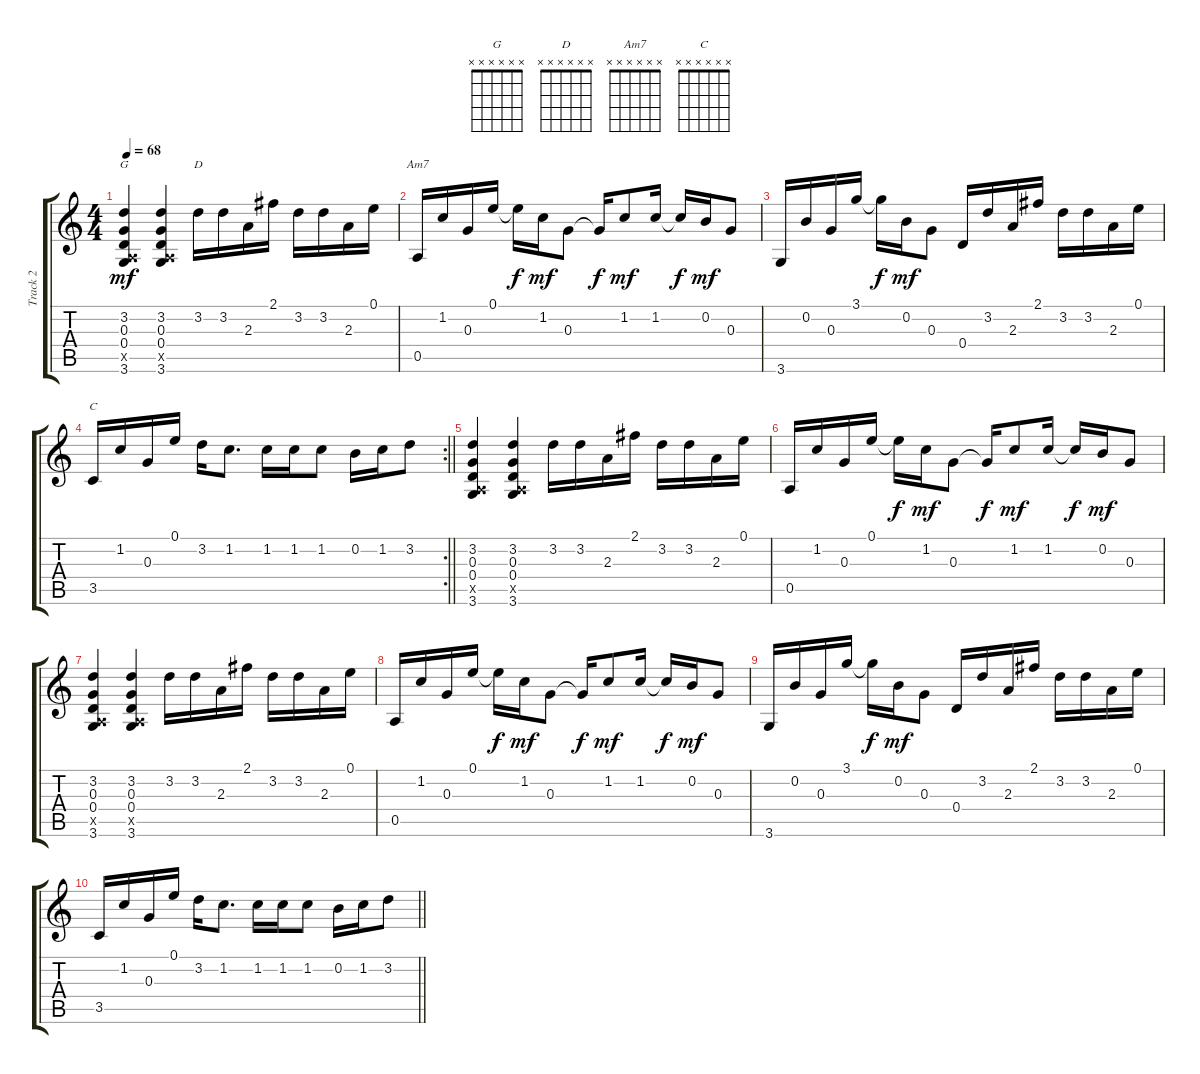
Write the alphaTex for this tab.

\track ("Track 2" "Track 2") {instrument electricguitarclean}
\staff {score tabs}
\tuning (E4 B3 G3 D3 A2 E2) {hide}
\chord ("G" x x x x x x)
\chord ("D" x x x x x x)
\chord ("Am7" x x x x x x)
\chord ("C" x x x x x x)
\ts (4 4)
\tempo 68
\clef g2
\ks c
(3.2 0.3 0.4 0.5{x} 3.6).4{ch "G" dy mf} (3.2 0.3 0.4 0.5{x} 3.6).4 3.2.16{ch "D"} 3.2.16 2.3.16 2.1.16 3.2.16 3.2.16 2.3.16 0.1.16 |
0.5.16{ch "Am7"} 1.2.16 0.3.16 0.1.16 0.1{t}.16{dy f} 1.2.16{dy mf} 0.3.8 0.3{t}.16{dy f} 1.2.8{dy mf} 1.2.16 1.2{t}.16{dy f} 0.2.16{dy mf} 0.3.8 |
3.6.16 0.2.16 0.3.16 3.1.16 3.1{t}.16{dy f} 0.2.16{dy mf} 0.3.8 0.4.16 3.2.16 2.3.16 2.1.16 3.2.16 3.2.16 2.3.16 0.1.16 |
\rc 2
\barLineRight lightlight
3.5.16{ch "C"} 1.2.16 0.3.16 0.1.16 3.2.16 1.2.8{d} 1.2.16 1.2.16 1.2.8 0.2.16 1.2.16 3.2.8 |
(3.2 0.3 0.4 0.5{x} 3.6).4 (3.2 0.3 0.4 0.5{x} 3.6).4 3.2.16 3.2.16 2.3.16 2.1.16 3.2.16 3.2.16 2.3.16 0.1.16 |
0.5.16 1.2.16 0.3.16 0.1.16 0.1{t}.16{dy f} 1.2.16{dy mf} 0.3.8 0.3{t}.16{dy f} 1.2.8{dy mf} 1.2.16 1.2{t}.16{dy f} 0.2.16{dy mf} 0.3.8 |
(3.2 0.3 0.4 0.5{x} 3.6).4 (3.2 0.3 0.4 0.5{x} 3.6).4 3.2.16 3.2.16 2.3.16 2.1.16 3.2.16 3.2.16 2.3.16 0.1.16 |
0.5.16 1.2.16 0.3.16 0.1.16 0.1{t}.16{dy f} 1.2.16{dy mf} 0.3.8 0.3{t}.16{dy f} 1.2.8{dy mf} 1.2.16 1.2{t}.16{dy f} 0.2.16{dy mf} 0.3.8 |
3.6.16 0.2.16 0.3.16 3.1.16 3.1{t}.16{dy f} 0.2.16{dy mf} 0.3.8 0.4.16 3.2.16 2.3.16 2.1.16 3.2.16 3.2.16 2.3.16 0.1.16 |
\barLineRight lightlight
3.5.16 1.2.16 0.3.16 0.1.16 3.2.16 1.2.8{d} 1.2.16 1.2.16 1.2.8 0.2.16 1.2.16 3.2.8
